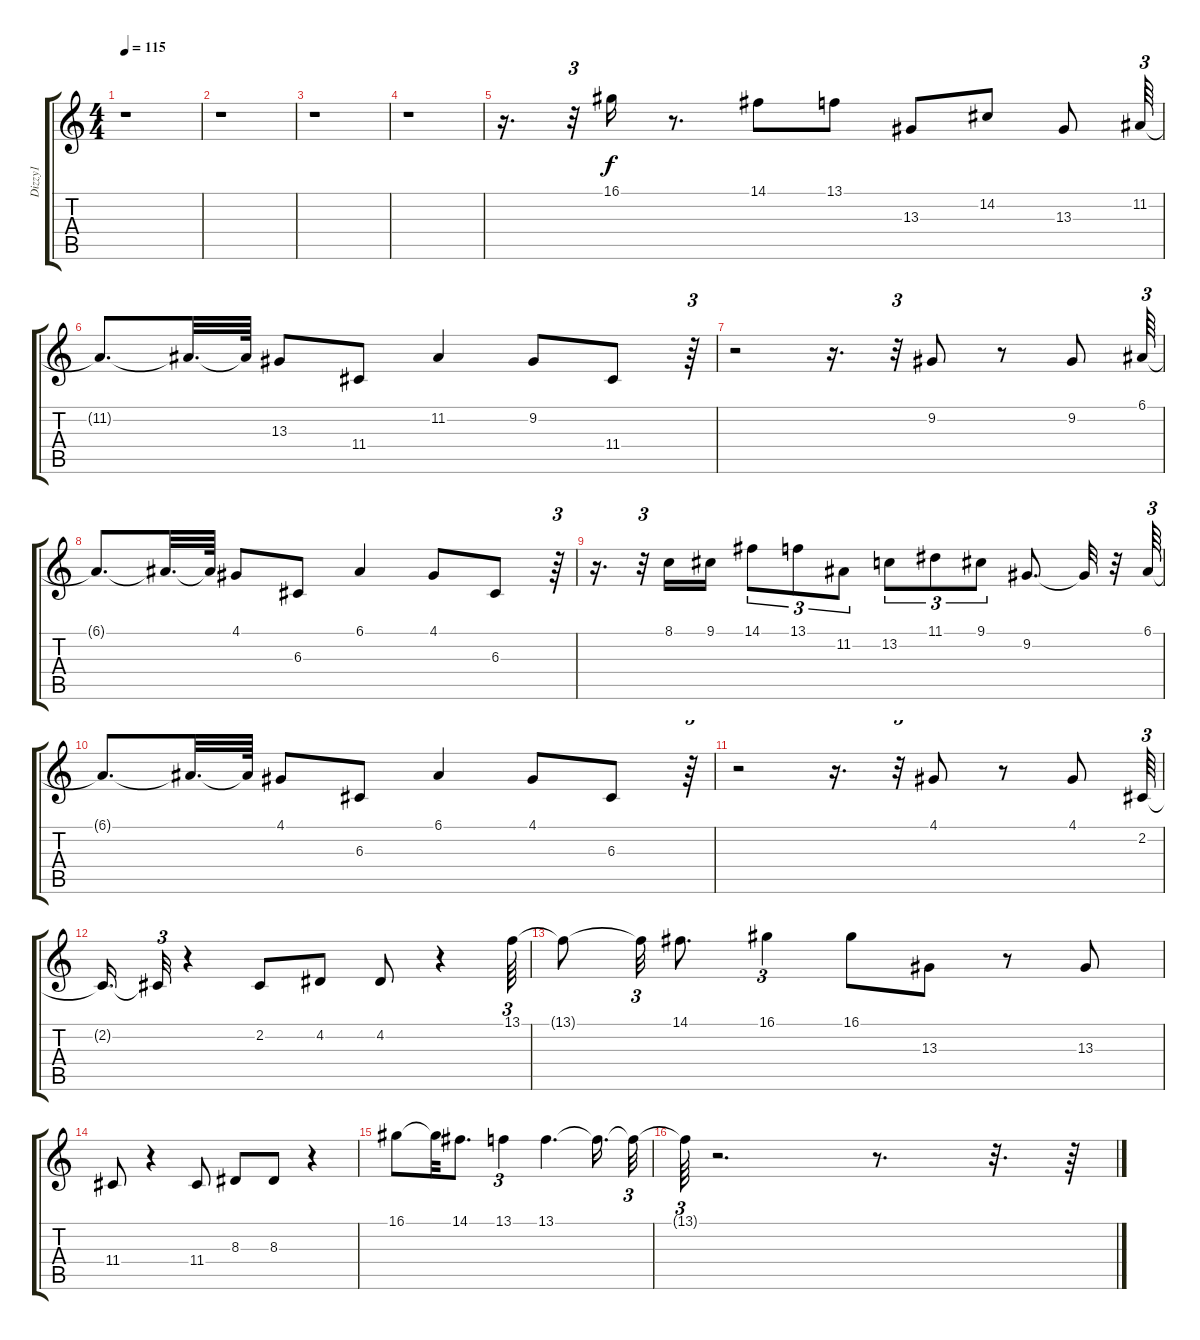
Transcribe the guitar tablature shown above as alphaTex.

\track ("Dizzy1" "Dizzy1") {instrument trumpet}
\staff {score tabs}
\tuning (E4 B3 G3 D3 A2 E2) {hide}
\ts (4 4)
\tempo 115
\clef g2
\ks c
r.1{dy f} |
r.1 |
r.1 |
r.1 |
r.16{d} r.32{tu (3 2)} 16.1.16{volume 13} r.8{d} 14.1.8 13.1.8 13.3.8 14.2.8 13.3.8 11.2.64{tu (3 2)} |
11.2{t}.8{d} 11.2{t}.32{d} 11.2{t}.64 13.3.8 11.4.8 11.2.4 9.2.8 11.4.8 r.64{tu (3 2)} |
r.2 r.16{d} r.32{tu (3 2)} 9.2.8 r.8 9.2.8 6.1.64{tu (3 2)} |
6.1{t}.8{d} 6.1{t}.32{d} 6.1{t}.64 4.1.8 6.3.8 6.1.4 4.1.8 6.3.8 r.64{tu (3 2)} |
r.16{d} r.32{tu (3 2)} 8.1.16 9.1.16 14.1.8{tu (3 2)} 13.1.8{tu (3 2)} 11.2.8{tu (3 2)} 13.2.8{tu (3 2)} 11.1.8{tu (3 2)} 9.1.8{tu (3 2)} 9.2.8{d} 9.2{t}.32 r.32 6.1.64{tu (3 2)} |
6.1{t}.8{d} 6.1{t}.32{d} 6.1{t}.64 4.1.8 6.3.8 6.1.4 4.1.8 6.3.8 r.64{tu (3 2)} |
r.2 r.16{d} r.32{tu (3 2)} 4.1.8 r.8 4.1.8 2.2.64{tu (3 2)} |
2.2{t}.16{d} 2.2{t}.32{tu (3 2)} r.4 2.2.8 4.2.8 4.2.8 r.4 13.1.64{tu (3 2)} |
13.1{t}.8 13.1{t}.32{tu (3 2)} 14.1.8{d} 16.1.4{tu (3 2)} 16.1.8 13.3.8 r.8 13.3.8 |
11.4.8 r.4 11.4.8 8.3.8 8.3.8 r.4 |
16.1.8 16.1{t}.32 14.1.8{d} 13.1.4{tu (3 2)} 13.1.4{d} 13.1{t}.16{d} 13.1{t}.32{tu (3 2)} |
13.1{t}.64{tu (3 2)} r.2{d} r.8{d} r.32{d} r.64
